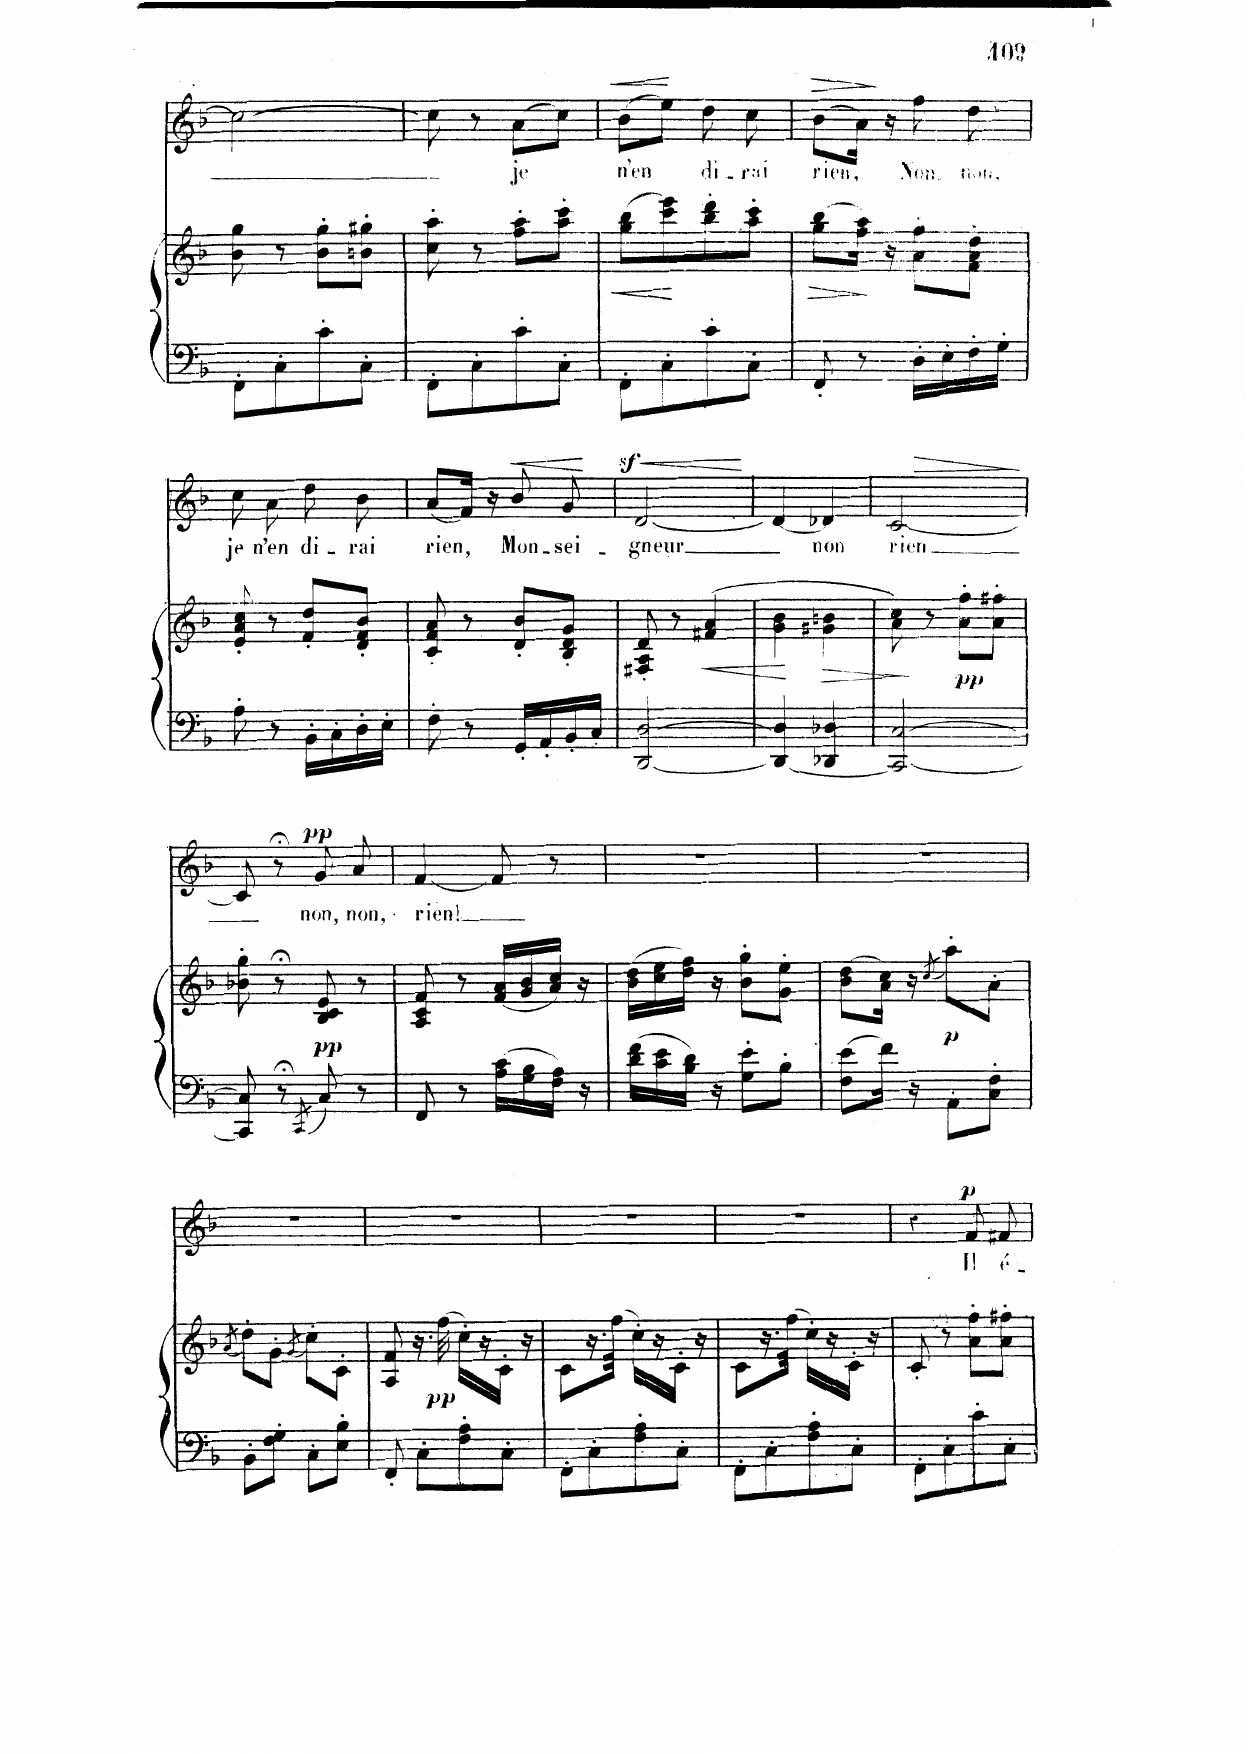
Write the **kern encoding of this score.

**kern	**kern	**dynam	**kern	**text	**dynam
*part2	*part2	*part2	*part1	*part1	*part1
*staff3	*staff2	*staff2/3	*staff1	*staff1	*staff1
*I"Piano	*	*	*I"Chant Voice	*	*
*I'Pno	*	*	*	*	*
*clefF4	*clefG2	*	*clefG2	*	*
*k[b-]	*k[b-]	*	*k[b-]	*	*
*M2/4	*M2/4	*	*M2/4	*	*
=41	=41	=41	=41	=41	=41
8FF'\L	8b-\ 8gg\	.	2cc\_	.	.
8C'\	8r	.	.	.	.
8c'\	8b-\' 8gg\'L	.	.	.	.
8C'\J	8bn\' 8gg#X\'J	.	.	.	.
=42	=42	=42	=42	=42	=42
8FF'\L	8cc\' 8aa\'	.	8cc\]	.	.
8C'\	8r	.	8r	.	.
8c'\	8ff\' 8aa\'L	.	(8a\L	Je	.
8C'\J	8aa\' 8ccc\'J	.	8cc\J)	.	.
=43	=43	=43	=43	=43	=43
!	!	!LO:HP:b	!	!	!LO:HP:b
8FF'\L	(8gg\ 8bb-\L	<	(8b-\L	n'en	<
8C'\	8ccc\ 8eee\)	.	8ee\J)	.	[
8c'\	8bb-\' 8ddd\'	[	8dd\	di-	.
8C'\J	8aa\' 8ccc\'J	.	8cc\	-rai	.
=44	=44	=44	=44	=44	=44
!	!	!LO:HP:b	!	!	!LO:HP:b
8FF'/	(8gg\ 8bb-\L	>	(8b-\L	rien!	>
8r	16ff\ 16aa\Jk)	.	16a\Jk)	.	]
.	16r	]	16r	.	.
16D'\LL	8a\' 8ff\'L	.	8ff\	Non,	.
16E'\	.	.	.	.	.
16F'\	8f\' 8a\' 8dd\'J	.	8dd\	non,	.
16G'\JJ	.	.	.	.	.
=45	=45	=45	=45	=45	=45
8A'\	8e/' 8a/' 8cc/'	.	8cc\	je	.
8r	8r	.	8a/	n’en	.
16BB-'\LL	8f/' 8dd/'L	.	8dd\	di-	.
16C'\	.	.	.	.	.
16D'\	8d/' 8f/' 8b-/'J	.	8b-\	-rai	.
16E'\JJ	.	.	.	.	.
=46	=46	=46	=46	=46	=46
8F'\	8c/' 8f/' 8a/'	.	(8a/L	rien,	.
8r	8r	.	16f/Jk)	.	.
.	.	.	16r	.	.
!	!	!	!	!	!LO:HP:b
16GG'/LL	8d/' 8b-/'L	.	8b-/	Mon-	<
16AA'/	.	.	.	.	.
16BB-'/	8B-/' 8d/' 8g/'J	.	8g/	-sei-	.
16C'/JJ	.	.	.	.	.
.	.	.	.	.	[
=47	=47	=47	=47	=47	=47
!	!	!	!	!	!LO:HP:b
[2DD/ [2D/	8F#X/' 8A/' 8d/'	.	[2dz>/	-gneur	<
.	8r	.	.	.	.
!	!	!LO:HP:b	!	!	!
.	(4f#X/ 4a/	<	.	.	.
.	.	[	.	.	[
=48	=48	=48	=48	=48	=48
!	!	!LO:HP:b	!	!	!
4DD/] 4D/]	4g\ 4b-\	>	(4d/]	.	.
4DD-X/ 4D-X/	4g#X\ 4bn\	.	4d-X/)	non	.
.	.	]	.	.	.
=49	=49	=49	=49	=49	=49
!	!	!	!	!	!LO:HP:b
[2CC/ [2C/	8a\ 8cc\)	.	[2c/	rien	>
.	8r	.	.	.	.
!	!	!LO:DY:b	!	!	!
.	8a\' 8ff\'L	pp	.	.	.
.	8a\' 8ff#X\'J	.	.	.	.
.	.	.	.	.	]
=50	=50	=50	=50	=50	=50
8CC/] 8C/]	8b-X\' 8gg\'	.	8c/]	.	.
8r;<	8r;<	.	8r;<	.	.
8qCC/	.	.	.	.	.
!	!	!LO:DY:b	!	!	!LO:DY:a
8C/	8B-/ 8c/ 8e/	pp	8g/	non,	pp
8r	8r	.	8a/	non,	.
=51	=51	=51	=51	=51	=51
8FF/	8A/ 8c/ 8f/	.	[4f/	rien!	.
8r	8r	.	.	.	.
16A\ 16c\LL	(16f/ 16a/LL	.	8f/]	.	.
16G\ 16B-\	16g/ 16b-/	.	.	.	.
16F\ 16A\JJ	16a/ 16cc/JJ)	.	8r	.	.
16r	16r	.	.	.	.
=52	=52	=52	=52	=52	=52
16d\ 16f\LL	(16b-\ 16dd\LL	.	2r	.	.
16c\ 16e\	16cc\ 16ee\	.	.	.	.
16B-\ 16d\JJ	16dd\ 16ff\JJ)	.	.	.	.
16r	16r	.	.	.	.
8G\' 8e\'L	8b-\' 8gg\'L	.	.	.	.
8B-'\J	8g\' 8ee\'J	.	.	.	.
=53	=53	=53	=53	=53	=53
8F\ 8e\L	(8b-\ 8dd\L	.	2r	.	.
16f\Jk	16a\ 16cc\Jk)	.	.	.	.
16r	16r	.	.	.	.
.	(8qcc/	.	.	.	.
!	!	!LO:DY:b	!	!	!
8AA'\L	8aa'\L)	p	.	.	.
8C\' 8F\'J	8a'\J	.	.	.	.
=54	=54	=54	=54	=54	=54
.	(8qa/	.	.	.	.
8BB-'\L	8dd'\L)	.	2r	.	.
8F\' 8G\'J	8g'\J	.	.	.	.
.	(8qg/	.	.	.	.
8C'\L	8cc'\L)	.	.	.	.
8E\' 8B-\'J	8c'\J	.	.	.	.
=55	=55	=55	=55	=55	=55
8FF'/	8A/ 8f/	.	2r	.	.
8C'\L	16r	.	.	.	.
.	32r	.	.	.	.
!	!	!LO:DY:b	!	!	!
.	(32ff\	pp	.	.	.
8F\' 8A\'	16cc'\LL)	.	.	.	.
.	16r	.	.	.	.
8C'\J	16c'\JJ	.	.	.	.
.	16r	.	.	.	.
=56	=56	=56	=56	=56	=56
8FF'\L	8c\L	.	2r	.	.
8C'\	16.r	.	.	.	.
.	(32ff\JJk	.	.	.	.
8F\' 8A\'	16cc'\LL)	.	.	.	.
.	16r	.	.	.	.
8C'\J	16c'\JJ	.	.	.	.
.	16r	.	.	.	.
=57	=57	=57	=57	=57	=57
8FF'\L	8c\L	.	2r	.	.
8C'\	16.r	.	.	.	.
.	(32ff\JJk	.	.	.	.
8F\' 8A\'	16cc'\LL)	.	.	.	.
.	16r	.	.	.	.
8C'\J	16c'\JJ	.	.	.	.
.	16r	.	.	.	.
=58	=58	=58	=58	=58	=58
8FF'\L	8c'/	.	4r	.	.
8C'\	8r	.	.	.	.
!	!	!	!	!	!LO:DY:a
8c'\	8a\' 8ff\'L	.	8f/	Il	p
8C'\J	8a\' 8ff#X\'J	.	8f#X/	é-	.
=	=	=	=	=	=
*-	*-	*-	*-	*-	*-
